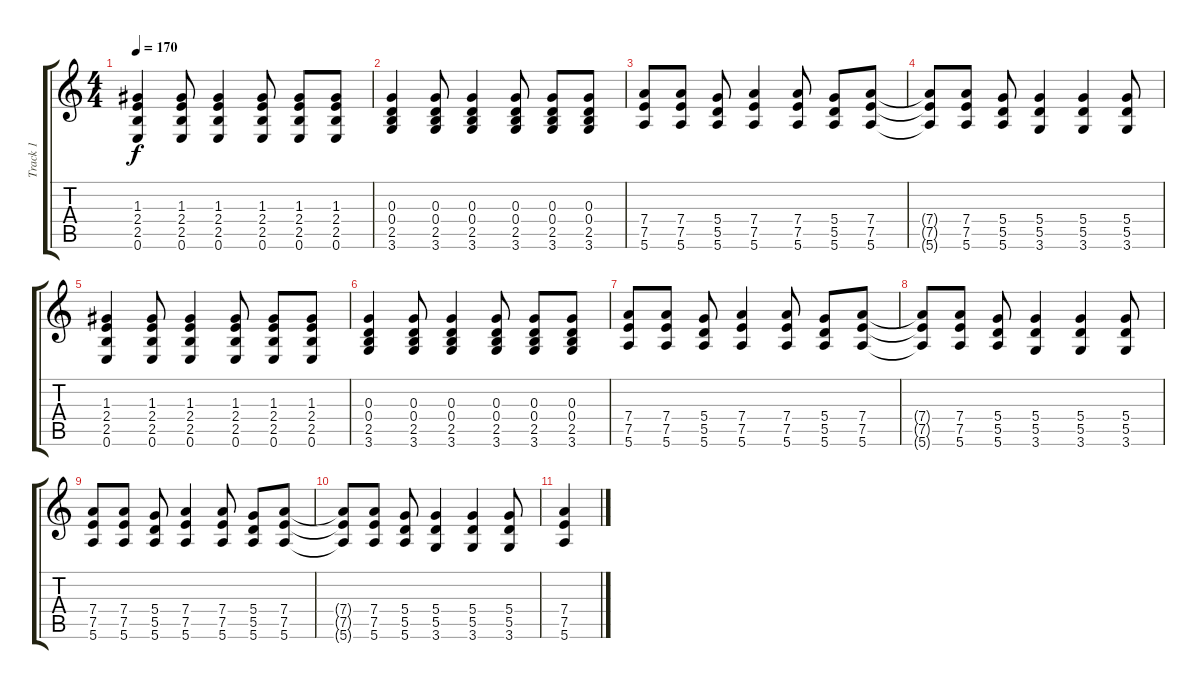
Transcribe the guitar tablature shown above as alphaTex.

\track ("Track 1" "Track 1") {instrument overdrivenguitar}
\staff {score tabs}
\tuning (E4 B3 G3 D3 A2 E2) {hide}
\ts (4 4)
\tempo 170
\clef g2
\ks c
(1.3 2.4 2.5 0.6).4{dy f} (1.3 2.4 2.5 0.6).8 (1.3 2.4 2.5 0.6).4 (1.3 2.4 2.5 0.6).8 (1.3 2.4 2.5 0.6).8 (1.3 2.4 2.5 0.6).8 |
(0.3 0.4 2.5 3.6).4 (0.3 0.4 2.5 3.6).8 (0.3 0.4 2.5 3.6).4 (0.3 0.4 2.5 3.6).8 (0.3 0.4 2.5 3.6).8 (0.3 0.4 2.5 3.6).8 |
(7.4 7.5 5.6).8 (7.4 7.5 5.6).8 (5.4 5.5 5.6).8 (7.4 7.5 5.6).4 (7.4 7.5 5.6).8 (5.4 5.5 5.6).8 (7.4 7.5 5.6).8 |
(7.4{t} 7.5{t} 5.6{t}).8 (7.4 7.5 5.6).8 (5.4 5.5 5.6).8 (5.4 5.5 3.6).4 (5.4 5.5 3.6).4 (5.4 5.5 3.6).8 |
(1.3 2.4 2.5 0.6).4 (1.3 2.4 2.5 0.6).8 (1.3 2.4 2.5 0.6).4 (1.3 2.4 2.5 0.6).8 (1.3 2.4 2.5 0.6).8 (1.3 2.4 2.5 0.6).8 |
(0.3 0.4 2.5 3.6).4 (0.3 0.4 2.5 3.6).8 (0.3 0.4 2.5 3.6).4 (0.3 0.4 2.5 3.6).8 (0.3 0.4 2.5 3.6).8 (0.3 0.4 2.5 3.6).8 |
(7.4 7.5 5.6).8 (7.4 7.5 5.6).8 (5.4 5.5 5.6).8 (7.4 7.5 5.6).4 (7.4 7.5 5.6).8 (5.4 5.5 5.6).8 (7.4 7.5 5.6).8 |
(7.4{t} 7.5{t} 5.6{t}).8 (7.4 7.5 5.6).8 (5.4 5.5 5.6).8 (5.4 5.5 3.6).4 (5.4 5.5 3.6).4 (5.4 5.5 3.6).8 |
(7.4 7.5 5.6).8 (7.4 7.5 5.6).8 (5.4 5.5 5.6).8 (7.4 7.5 5.6).4 (7.4 7.5 5.6).8 (5.4 5.5 5.6).8 (7.4 7.5 5.6).8 |
(7.4{t} 7.5{t} 5.6{t}).8 (7.4 7.5 5.6).8 (5.4 5.5 5.6).8 (5.4 5.5 3.6).4 (5.4 5.5 3.6).4 (5.4 5.5 3.6).8 |
(7.4 7.5 5.6).4
